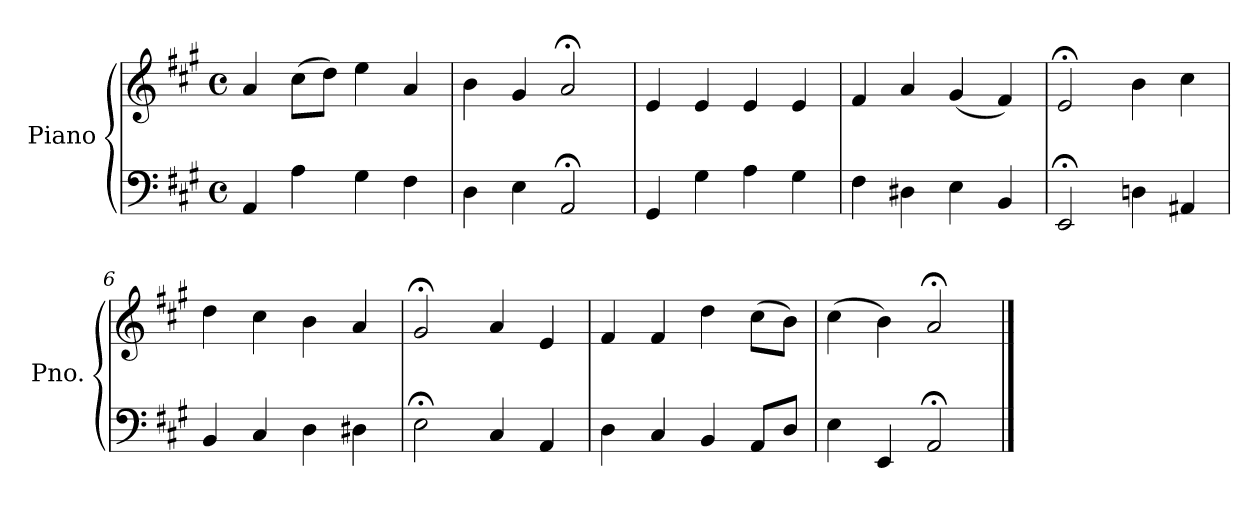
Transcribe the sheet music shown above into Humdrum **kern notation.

**kern	**kern
*part1	*part1
*staff2	*staff1
*I"Piano	*
*I'Pno.	*
*clefF4	*clefG2
*k[f#c#g#]	*k[f#c#g#]
*M4/4	*M4/4
*met(c)	*met(c)
=1	=1
4AA/	4a/
4A\	(8cc#\L
.	8dd\J)
4G#\	4ee\
4F#\	4a/
=2	=2
4D\	4b\
4E\	4g#/
2AA;</	2a;</
=3	=3
4GG#/	4e/
4G#\	4e/
4A\	4e/
4G#\	4e/
=4	=4
4F#\	4f#/
4D#X\	4a/
4E\	(4g#/
4BB/	4f#/)
=5	=5
2EE;</	2e;</
4Dn\	4b\
4AA#X/	4cc#\
=6	=6
4BB/	4dd\
4C#/	4cc#\
4D\	4b\
4D#X\	4a/
=7	=7
2E;<\	2g#;</
4C#/	4a/
4AA/	4e/
!!LO:LB:g=z
=8	=8
4D\	4f#/
4C#/	4f#/
4BB/	4dd\
8AA/L	(8cc#\L
8D/J	8b\J)
=9	=9
4E\	(4cc#\
4EE/	4b\)
2AA;</	2a;</
==	==
*-	*-
